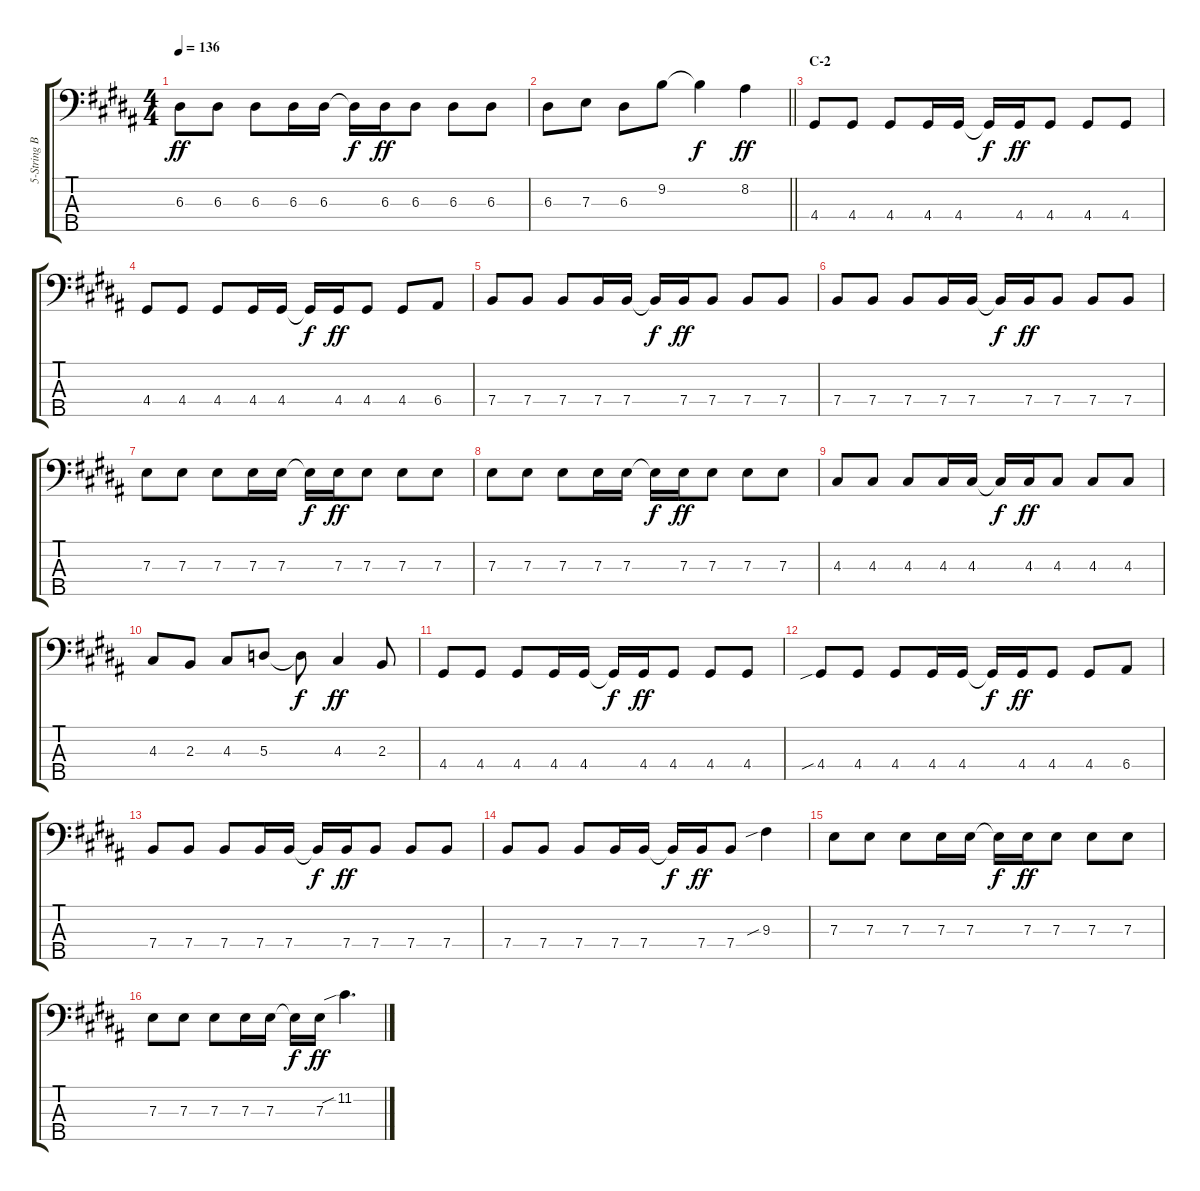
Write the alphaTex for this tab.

\track ("5-String Bass" "5-String B") {instrument electricbasspick}
\staff {score tabs}
\tuning (G2 D2 A1 E1 B0) {hide}
\ts (4 4)
\tempo 136
\clef f4
\ks b
6.3.8{dy ff} 6.3.8 6.3.8 6.3.16 6.3.16 6.3{t}.16{dy f} 6.3.16{dy ff} 6.3.8 6.3.8 6.3.8 |
\barLineRight lightlight
6.3.8 7.3.8 6.3.8 9.2.8 9.2{t}.4{dy f} 8.2.4{dy ff} |
\section ("" "C-2")
4.4.8 4.4.8 4.4.8 4.4.16 4.4.16 4.4{t}.16{dy f} 4.4.16{dy ff} 4.4.8 4.4.8 4.4.8 |
4.4.8 4.4.8 4.4.8 4.4.16 4.4.16 4.4{t}.16{dy f} 4.4.16{dy ff} 4.4.8 4.4.8 6.4.8 |
7.4.8 7.4.8 7.4.8 7.4.16 7.4.16 7.4{t}.16{dy f} 7.4.16{dy ff} 7.4.8 7.4.8 7.4.8 |
7.4.8 7.4.8 7.4.8 7.4.16 7.4.16 7.4{t}.16{dy f} 7.4.16{dy ff} 7.4.8 7.4.8 7.4.8 |
7.3.8 7.3.8 7.3.8 7.3.16 7.3.16 7.3{t}.16{dy f} 7.3.16{dy ff} 7.3.8 7.3.8 7.3.8 |
7.3.8 7.3.8 7.3.8 7.3.16 7.3.16 7.3{t}.16{dy f} 7.3.16{dy ff} 7.3.8 7.3.8 7.3.8 |
4.3.8 4.3.8 4.3.8 4.3.16 4.3.16 4.3{t}.16{dy f} 4.3.16{dy ff} 4.3.8 4.3.8 4.3.8 |
4.3.8 2.3.8 4.3.8 5.3.8 5.3{t}.8{dy f} 4.3.4{dy ff} 2.3.8 |
4.4.8 4.4.8 4.4.8 4.4.16 4.4.16 4.4{t}.16{dy f} 4.4.16{dy ff} 4.4.8 4.4.8 4.4.8 |
4.4{sib}.8 4.4.8 4.4.8 4.4.16 4.4.16 4.4{t}.16{dy f} 4.4.16{dy ff} 4.4.8 4.4.8 6.4.8 |
7.4.8 7.4.8 7.4.8 7.4.16 7.4.16 7.4{t}.16{dy f} 7.4.16{dy ff} 7.4.8 7.4.8 7.4.8 |
7.4.8 7.4.8 7.4.8 7.4.16 7.4.16 7.4{t}.16{dy f} 7.4.16{dy ff} 7.4.8 9.3{sib}.4 |
7.3.8 7.3.8 7.3.8 7.3.16 7.3.16 7.3{t}.16{dy f} 7.3.16{dy ff} 7.3.8 7.3.8 7.3.8 |
7.3.8 7.3.8 7.3.8 7.3.16 7.3.16 7.3{t}.16{dy f} 7.3.16{dy ff} 11.2{sib}.4{d}
